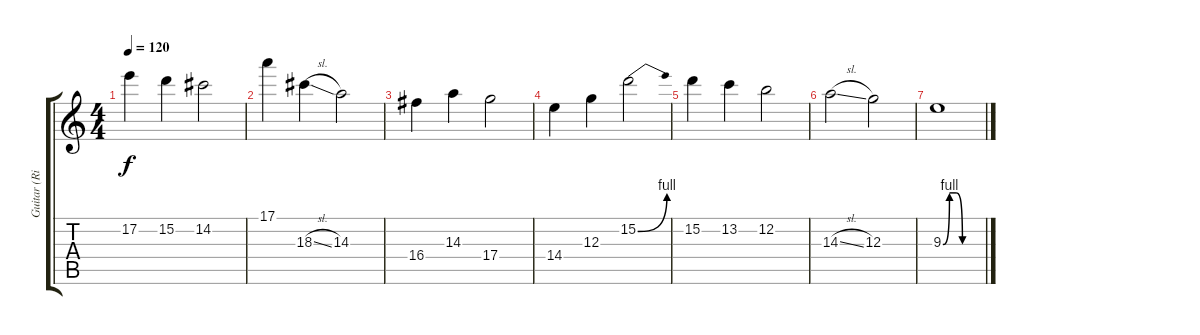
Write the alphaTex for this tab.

\track ("Guitar (Rik Emmett)" "Guitar (Ri") {instrument electricguitarclean}
\staff {score tabs}
\tuning (E4 B3 G3 D3 A2 E2) {hide}
\ts (4 4)
\tempo 120
\clef g2
\ks c
17.2.4{dy f} 15.2.4 14.2.2 |
17.1.4 18.3{sl}.4 14.3.2 |
16.4.4 14.3.4 17.4.2 |
14.4.4 12.3.4 15.2{be (bend 0 0 60 4)}.2 |
15.2.4 13.2.4 12.2.2 |
14.3{sl}.2 12.3.2 |
9.3{be (custom 0 0 10 4 20 4 30 0 60 0)}.1
